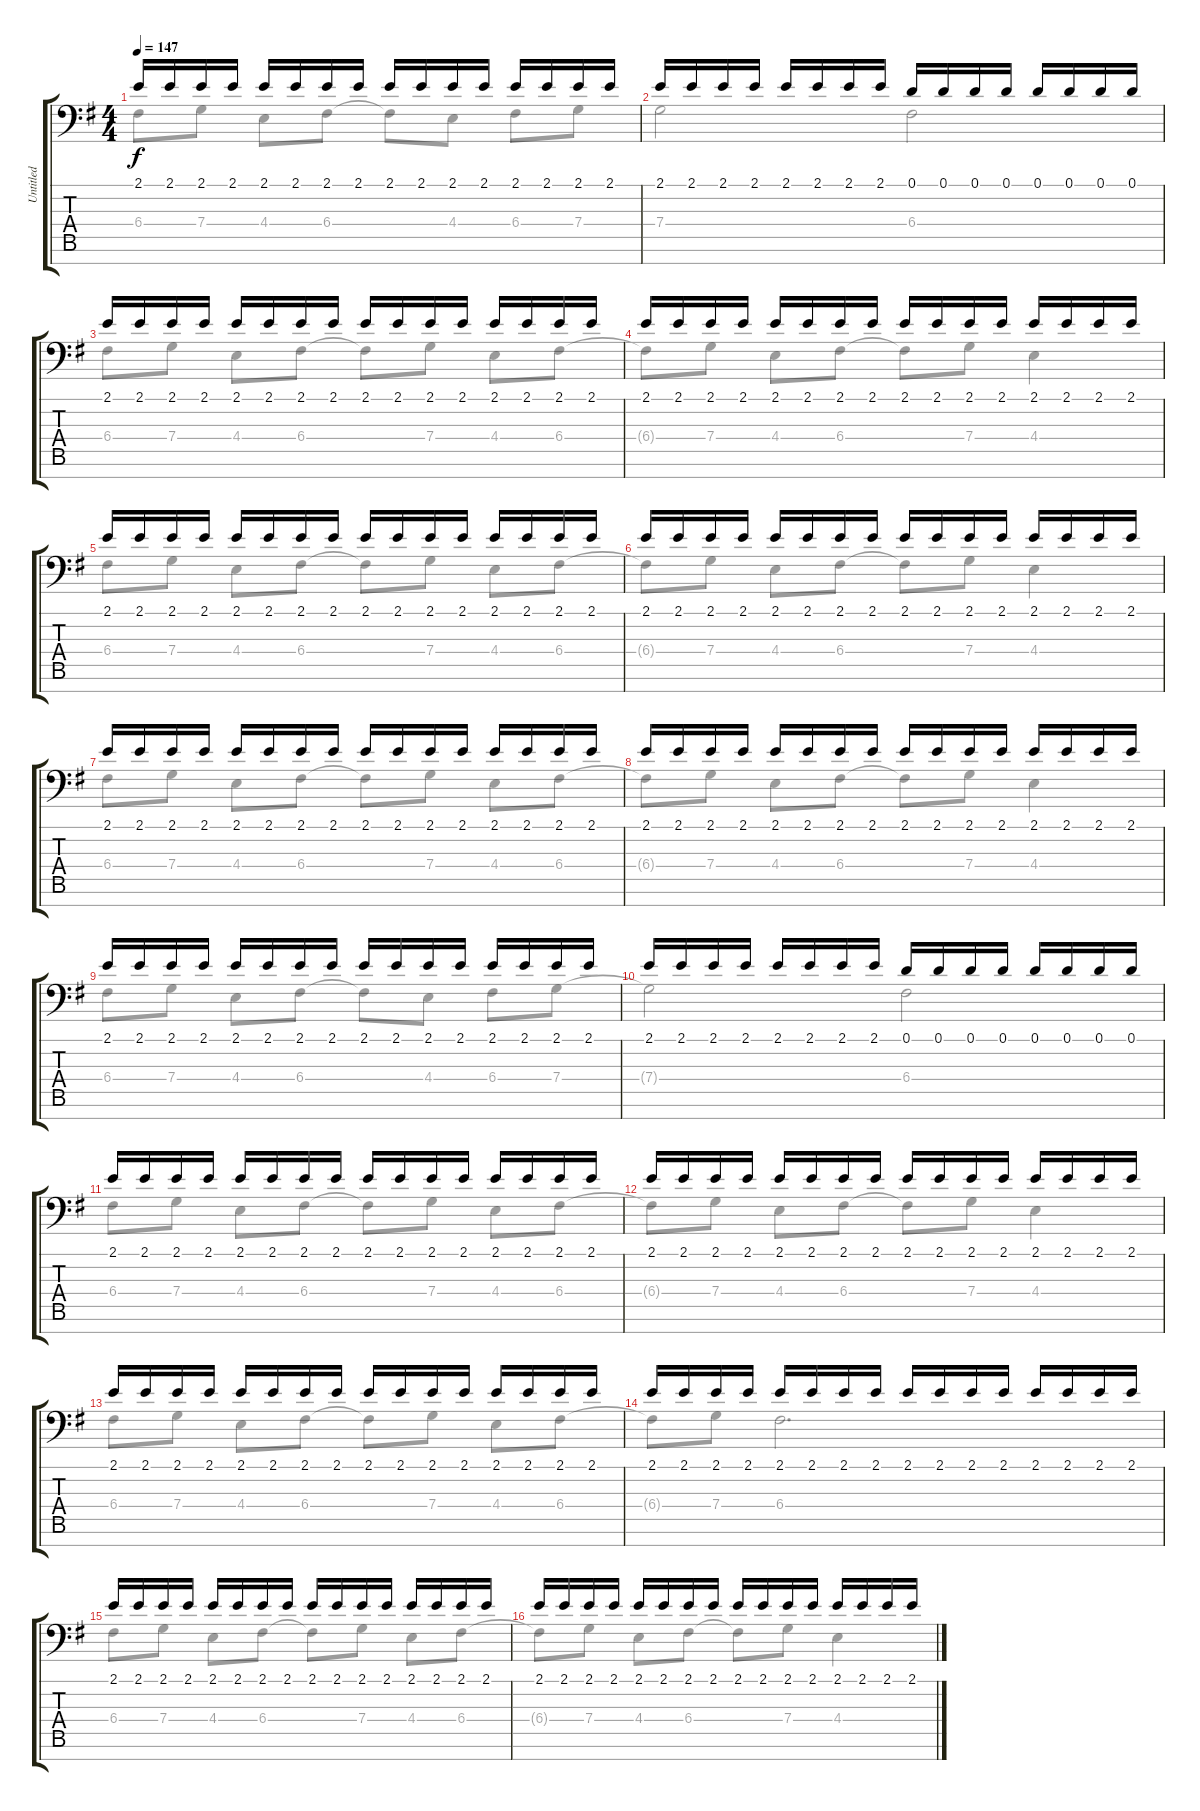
\track ("Untitled" "Untitled") {instrument lead2sawtooth}
\staff {score tabs}
\tuning (D4 A3 F3 C3 G2 D2 A1) {hide}
\voice
\ts (4 4)
\tempo 147
\clef f4
\ks g
2.1.16{dy f} 2.1.16 2.1.16 2.1.16 2.1.16 2.1.16 2.1.16 2.1.16 2.1.16 2.1.16 2.1.16 2.1.16 2.1.16 2.1.16 2.1.16 2.1.16 |
2.1.16 2.1.16 2.1.16 2.1.16 2.1.16 2.1.16 2.1.16 2.1.16 0.1.16 0.1.16 0.1.16 0.1.16 0.1.16 0.1.16 0.1.16 0.1.16 |
2.1.16 2.1.16 2.1.16 2.1.16 2.1.16 2.1.16 2.1.16 2.1.16 2.1.16 2.1.16 2.1.16 2.1.16 2.1.16 2.1.16 2.1.16 2.1.16 |
2.1.16 2.1.16 2.1.16 2.1.16 2.1.16 2.1.16 2.1.16 2.1.16 2.1.16 2.1.16 2.1.16 2.1.16 2.1.16 2.1.16 2.1.16 2.1.16 |
2.1.16 2.1.16 2.1.16 2.1.16 2.1.16 2.1.16 2.1.16 2.1.16 2.1.16 2.1.16 2.1.16 2.1.16 2.1.16 2.1.16 2.1.16 2.1.16 |
2.1.16 2.1.16 2.1.16 2.1.16 2.1.16 2.1.16 2.1.16 2.1.16 2.1.16 2.1.16 2.1.16 2.1.16 2.1.16 2.1.16 2.1.16 2.1.16 |
2.1.16 2.1.16 2.1.16 2.1.16 2.1.16 2.1.16 2.1.16 2.1.16 2.1.16 2.1.16 2.1.16 2.1.16 2.1.16 2.1.16 2.1.16 2.1.16 |
2.1.16 2.1.16 2.1.16 2.1.16 2.1.16 2.1.16 2.1.16 2.1.16 2.1.16 2.1.16 2.1.16 2.1.16 2.1.16 2.1.16 2.1.16 2.1.16 |
2.1.16 2.1.16 2.1.16 2.1.16 2.1.16 2.1.16 2.1.16 2.1.16 2.1.16 2.1.16 2.1.16 2.1.16 2.1.16 2.1.16 2.1.16 2.1.16 |
2.1.16 2.1.16 2.1.16 2.1.16 2.1.16 2.1.16 2.1.16 2.1.16 0.1.16 0.1.16 0.1.16 0.1.16 0.1.16 0.1.16 0.1.16 0.1.16 |
2.1.16 2.1.16 2.1.16 2.1.16 2.1.16 2.1.16 2.1.16 2.1.16 2.1.16 2.1.16 2.1.16 2.1.16 2.1.16 2.1.16 2.1.16 2.1.16 |
2.1.16 2.1.16 2.1.16 2.1.16 2.1.16 2.1.16 2.1.16 2.1.16 2.1.16 2.1.16 2.1.16 2.1.16 2.1.16 2.1.16 2.1.16 2.1.16 |
2.1.16 2.1.16 2.1.16 2.1.16 2.1.16 2.1.16 2.1.16 2.1.16 2.1.16 2.1.16 2.1.16 2.1.16 2.1.16 2.1.16 2.1.16 2.1.16 |
2.1.16 2.1.16 2.1.16 2.1.16 2.1.16 2.1.16 2.1.16 2.1.16 2.1.16 2.1.16 2.1.16 2.1.16 2.1.16 2.1.16 2.1.16 2.1.16 |
2.1.16 2.1.16 2.1.16 2.1.16 2.1.16 2.1.16 2.1.16 2.1.16 2.1.16 2.1.16 2.1.16 2.1.16 2.1.16 2.1.16 2.1.16 2.1.16 |
2.1.16 2.1.16 2.1.16 2.1.16 2.1.16 2.1.16 2.1.16 2.1.16 2.1.16 2.1.16 2.1.16 2.1.16 2.1.16 2.1.16 2.1.16 2.1.16
\voice
\clef f4
\ottava regular
\simile none
\ks g
6.4.8{dy f} 7.4.8 4.4.8 6.4.8 6.4{t}.8 4.4.8 6.4.8 7.4.8 |
7.4.2 6.4.2 |
6.4.8 7.4.8 4.4.8 6.4.8 6.4{t}.8 7.4.8 4.4.8 6.4.8 |
6.4{t}.8 7.4.8 4.4.8 6.4.8 6.4{t}.8 7.4.8 4.4.4 |
6.4.8 7.4.8 4.4.8 6.4.8 6.4{t}.8 7.4.8 4.4.8 6.4.8 |
6.4{t}.8 7.4.8 4.4.8 6.4.8 6.4{t}.8 7.4.8 4.4.4 |
6.4.8 7.4.8 4.4.8 6.4.8 6.4{t}.8 7.4.8 4.4.8 6.4.8 |
6.4{t}.8 7.4.8 4.4.8 6.4.8 6.4{t}.8 7.4.8 4.4.4 |
6.4.8 7.4.8 4.4.8 6.4.8 6.4{t}.8 4.4.8 6.4.8 7.4.8 |
7.4{t}.2 6.4.2 |
6.4.8 7.4.8 4.4.8 6.4.8 6.4{t}.8 7.4.8 4.4.8 6.4.8 |
6.4{t}.8 7.4.8 4.4.8 6.4.8 6.4{t}.8 7.4.8 4.4.4 |
6.4.8 7.4.8 4.4.8 6.4.8 6.4{t}.8 7.4.8 4.4.8 6.4.8 |
6.4{t}.8 7.4.8 6.4.2{d} |
6.4.8 7.4.8 4.4.8 6.4.8 6.4{t}.8 7.4.8 4.4.8 6.4.8 |
6.4{t}.8 7.4.8 4.4.8 6.4.8 6.4{t}.8 7.4.8 4.4.4
